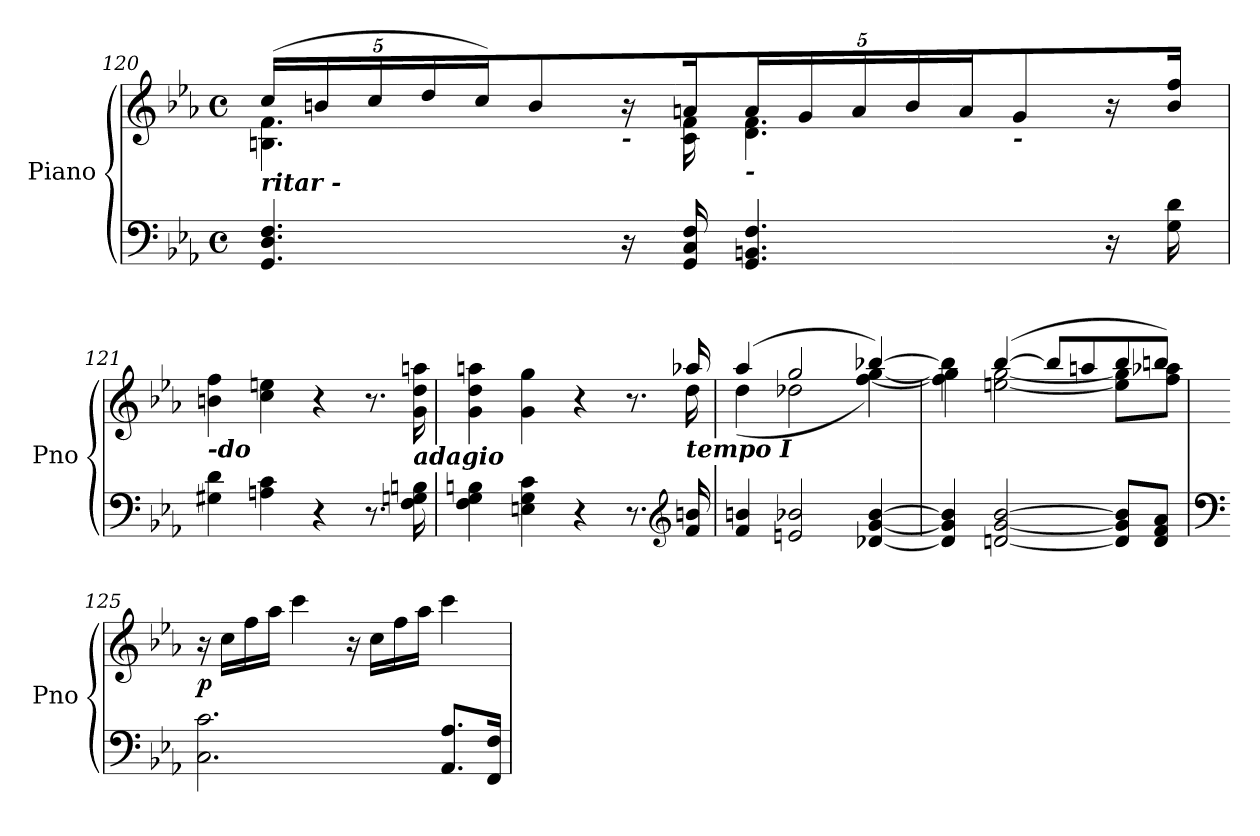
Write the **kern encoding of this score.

**kern	**kern	**dynam
*part1	*part1	*part1
*staff2	*staff1	*staff1/2
*I"Piano	*	*
*I'Pno	*	*
!!LO:LB:g=z
*clefF4	*clefG2	*
*k[b-e-a-]	*k[b-e-a-]	*
*M4/4	*M4/4	*
*met(c)	*met(c)	*
*	*Xbrackettup	*
=120	=120	=120
*	*^	*
!	!LO:TX:b:Bi:t=ritar -	!	!
4.GG/ 4.D/ 4.F/	(20cc/LL	4.Bn\ 4.f\	.
.	20bn/	.	.
.	20cc/	.	.
.	20dd/	.	.
.	20cc/JJ)	.	.
.	8b/L	.	.
!	!LO:TX:b:Bi:t=-	!	!
16r	16r	16ryy	.
16GG/ 16C/ 16F/	16an/JJ	16c\ 16f\	.
!	!LO:TX:b:Bi:t=-	!	!
4.GG/ 4.BBn/ 4.F/	20a/LL	4.d\ 4.f\	.
.	20g/	.	.
.	20a/	.	.
.	20b/	.	.
.	20a/JJ	.	.
!	!LO:TX:b:Bi:t=-	!	!
.	8g/L	.	.
16r	16r	8ryy	.
16G\ 16d\	16b/ 16ff/JJ	.	.
*	*v	*v	*
=121	=121	=121
!	!LO:TX:b:Bi:t=-do	!
4G#X\ 4d\	4bn\ 4ff\	.
4An\ 4c\	4cc\ 4een\	.
4r	4r	.
8.r	8.r	.
!	!LO:TX:b:Bi:t=adagio	!
16F\ 16Gn\ 16Bn\	16g\ 16dd\ 16aan\	.
=122	=122	=122
*	*^	*
4F\ 4G\ 4Bn\	4g\ 4dd\ 4aan\	2...ryy	.
4En\ 4G\ 4c\	4g\ 4gg\	.	.
4r	4r	.	.
8.r	8.r	.	.
*clefG2	*	*	*
!	!LO:TX:b:Bi:t=tempo I	!	!
16f/ 16bn/	16aa-X/	16dd\	.
=123	=123	=123	=123
4f/ 4bn/	(4aa-/	(4dd\	.
2en/ 2b-X/	2gg/	2dd-X\	.
[4d-X/ [4g/ [4b-/	[4bb-X/)	[4ff\ [4gg\)	.
!!LO:LB:g=z	!!
=124	=124	=124	=124
4d-/] 4g/] 4b-/]	4bb-\]	4ff\] 4gg\]	.
!	!	!	!LO:DY:b
[2dn/ [2g/ [2b-/	([4bb-/	[2een\ [2gg\	other-dynamics
.	8bb-/L]	.	.
.	8aan/	.	.
8d/] 8g/] 8b-/]L	8bb-/	8ee\] 8gg\]L	.
8d/ 8f/ 8a-/J	8bbn/J)	8ff\ 8aa-X\J	.
*	*v	*v	*
=125	=125	=125
*clefF4	*	*
*	*^	*
!	!	!	!LO:DY:b
*	*v	*v	*
2.C\ 2.c\	16r	p
.	16cc\LL	.
.	16ff\	.
.	16aa-\JJ	.
.	4ccc\	.
.	16r	.
.	16cc\LL	.
.	16ff\	.
.	16aa-\JJ	.
8.AA-/ 8.A-/L	4ccc\	.
16FF/ 16F/Jk	.	.
=	=	=
*-	*-	*-
